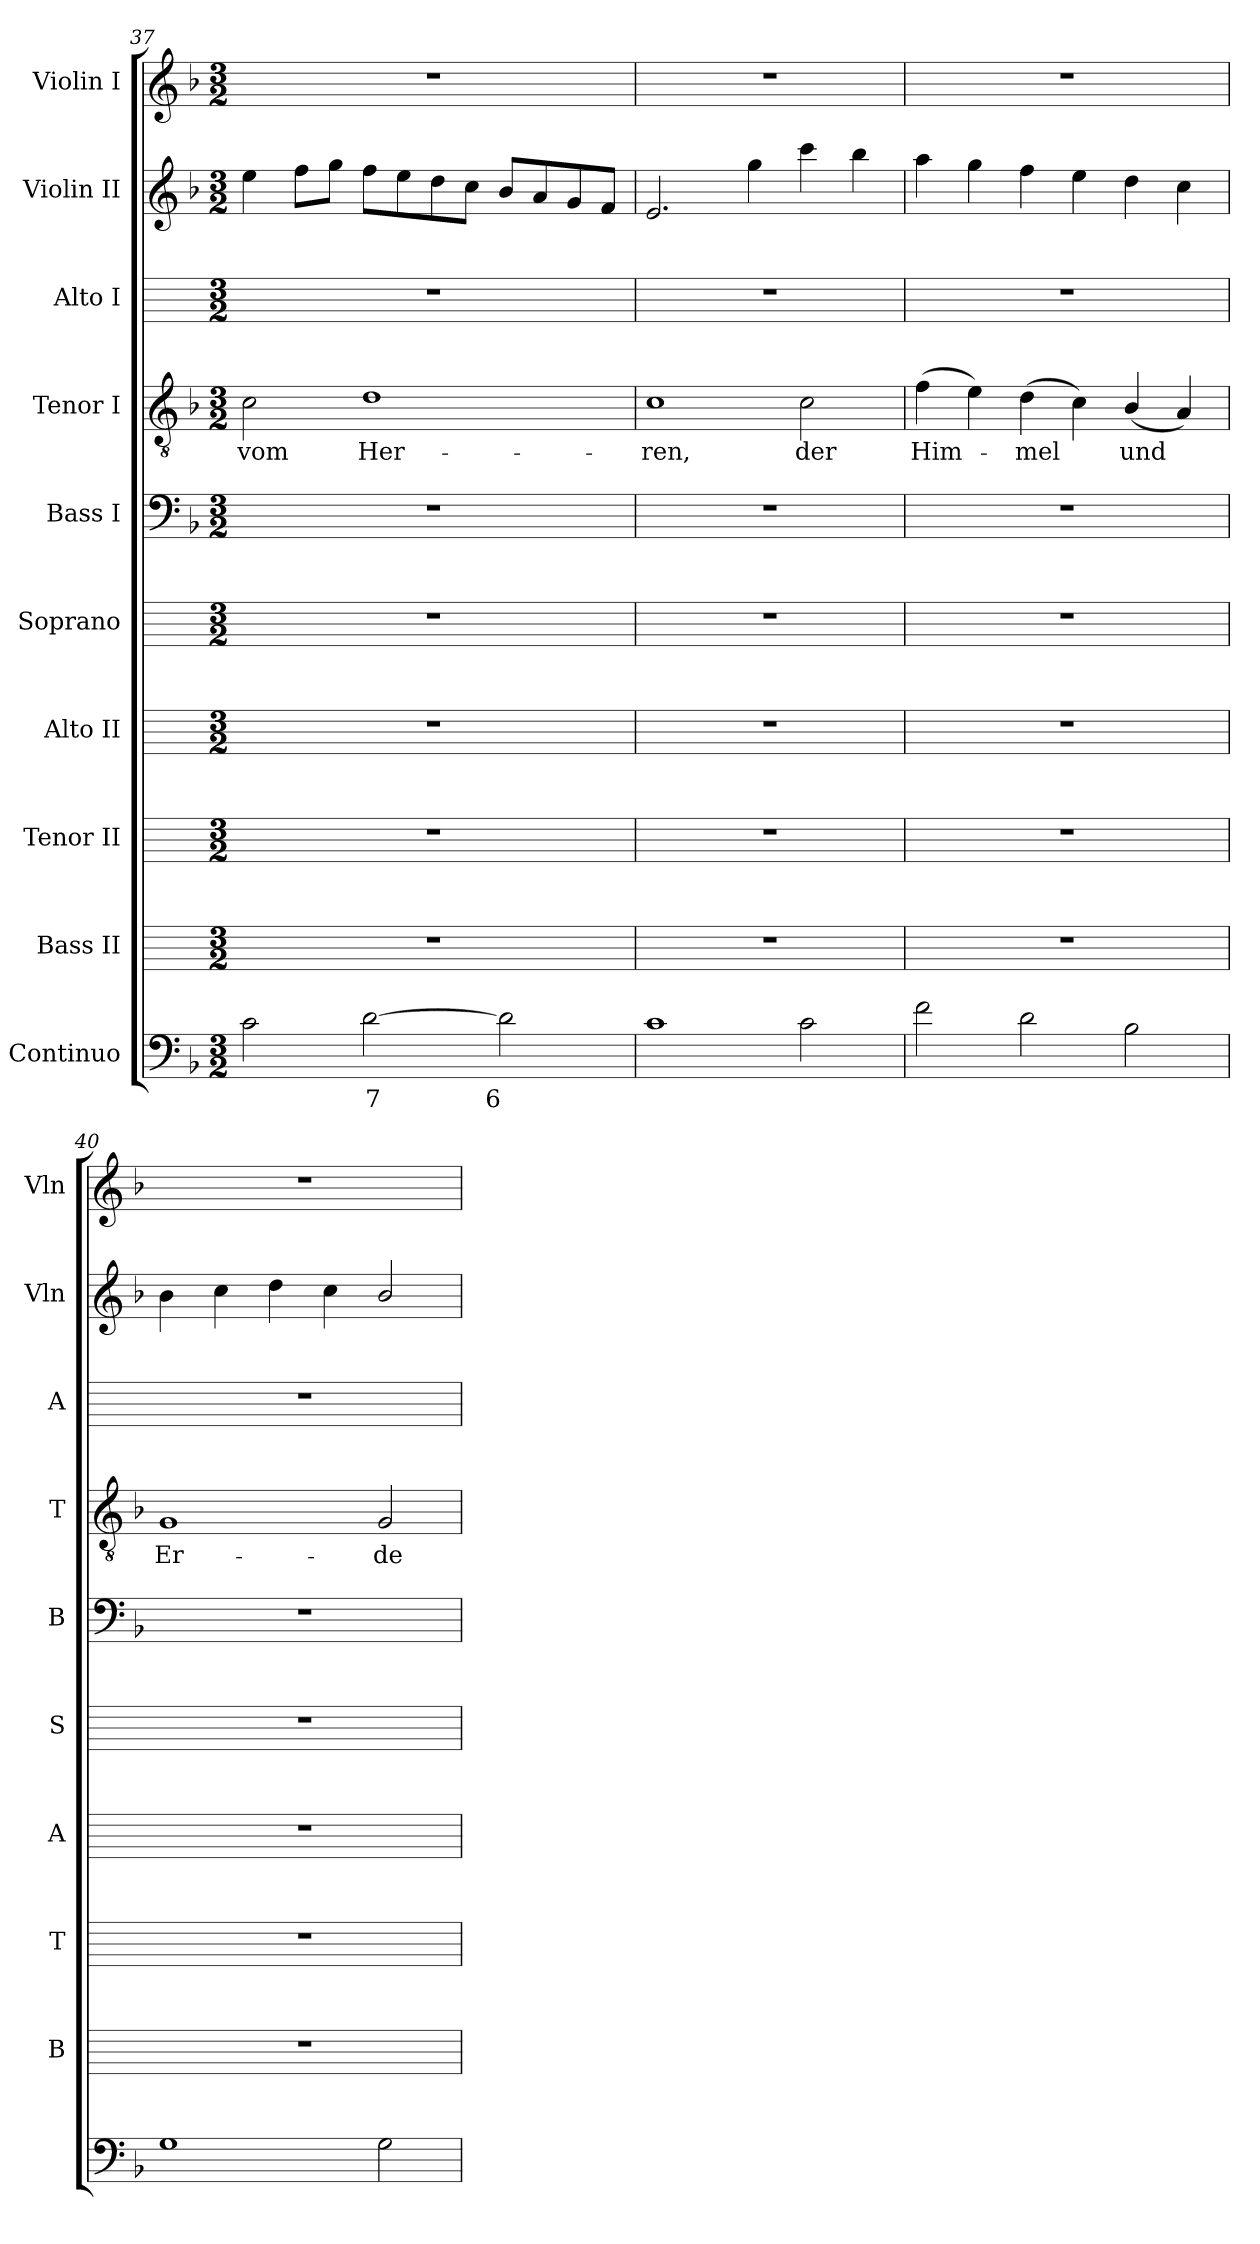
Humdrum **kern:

**kern	**text	**kern	**kern	**kern	**kern	**kern	**kern	**text	**kern	**kern	**kern
*part10	*part10	*part9	*part8	*part7	*part6	*part5	*part4	*part4	*part3	*part2	*part1
*staff10	*staff10	*staff9	*staff8	*staff7	*staff6	*staff5	*staff4	*staff4	*staff3	*staff2	*staff1
*I"Continuo	*	*I"Bass II	*I"Tenor II	*I"Alto II	*I"Soprano	*I"Bass I	*I"Tenor I	*	*I"Alto I	*I"Violin II	*I"Violin I
*	*	*I'B	*I'T	*I'A	*I'S	*I'B	*I'T	*	*I'A	*I'Vln	*I'Vln
*clefF4	*	*	*	*	*	*clefF4	*clefGv2	*	*	*clefG2	*clefG2
*k[b-]	*	*	*	*	*	*k[b-]	*k[b-]	*	*	*k[b-]	*k[b-]
*F:	*	*	*	*	*	*F:	*F:	*	*	*F:	*F:
*M3/2	*	*M3/2	*M3/2	*M3/2	*M3/2	*M3/2	*M3/2	*	*M3/2	*M3/2	*M3/2
=37	=37	=37	=37	=37	=37	=37	=37	=37	=37	=37	=37
!	!	!	!	!	!	!LO:N:vis=1	!	!LO:LY:b	!	!	!LO:N:vis=1
2c	.	1.r	1.r	1.r	1.r	1.r	2c	vom	1.r	4ee	1.r
.	.	.	.	.	.	.	.	.	.	8ffL	.
.	.	.	.	.	.	.	.	.	.	8ggJ	.
!	!LO:LY:b	!	!	!	!	!	!	!LO:LY:b	!	!	!
[2d	7	.	.	.	.	.	1d	Her-	.	8ffL	.
.	.	.	.	.	.	.	.	.	.	8ee	.
.	.	.	.	.	.	.	.	.	.	8dd	.
.	.	.	.	.	.	.	.	.	.	8ccJ	.
!	!LO:LY:b	!	!	!	!	!	!	!	!	!	!
2d]	6	.	.	.	.	.	.	.	.	8b-/L	.
.	.	.	.	.	.	.	.	.	.	8a	.
.	.	.	.	.	.	.	.	.	.	8g	.
.	.	.	.	.	.	.	.	.	.	8fJ	.
=38	=38	=38	=38	=38	=38	=38	=38	=38	=38	=38	=38
!	!	!	!	!	!	!LO:N:vis=1	!	!LO:LY:b	!	!	!LO:N:vis=1
1c	.	1.r	1.r	1.r	1.r	1.r	1c	-ren,	1.r	2.e	1.r
.	.	.	.	.	.	.	.	.	.	4gg	.
!	!	!	!	!	!	!	!	!LO:LY:b	!	!	!
2c	.	.	.	.	.	.	2c	der	.	4ccc	.
.	.	.	.	.	.	.	.	.	.	4bb-	.
=39	=39	=39	=39	=39	=39	=39	=39	=39	=39	=39	=39
!	!	!	!	!	!	!LO:N:vis=1	!	!LO:LY:b	!	!	!LO:N:vis=1
2f	.	1.r	1.r	1.r	1.r	1.r	(>4f	Him-	1.r	4aa	1.r
.	.	.	.	.	.	.	4e)	.	.	4gg	.
!	!	!	!	!	!	!	!	!LO:LY:b	!	!	!
2d	.	.	.	.	.	.	(>4d	mel	.	4ff	.
.	.	.	.	.	.	.	4c)	.	.	4ee	.
!	!	!	!	!	!	!	!	!LO:LY:b	!	!	!
2B-	.	.	.	.	.	.	(<4B-/	und	.	4dd	.
.	.	.	.	.	.	.	4A/)	.	.	4cc	.
=40	=40	=40	=40	=40	=40	=40	=40	=40	=40	=40	=40
!	!	!	!	!	!	!LO:N:vis=1	!	!LO:LY:b	!	!	!LO:N:vis=1
1G	.	1.r	1.r	1.r	1.r	1.r	1G	Er-	1.r	4b-	1.r
.	.	.	.	.	.	.	.	.	.	4cc	.
.	.	.	.	.	.	.	.	.	.	4dd	.
.	.	.	.	.	.	.	.	.	.	4cc	.
!	!	!	!	!	!	!	!	!LO:LY:b	!	!	!
2G	.	.	.	.	.	.	2G	-de	.	2b-/	.
=	=	=	=	=	=	=	=	=	=	=	=
*-	*-	*-	*-	*-	*-	*-	*-	*-	*-	*-	*-
